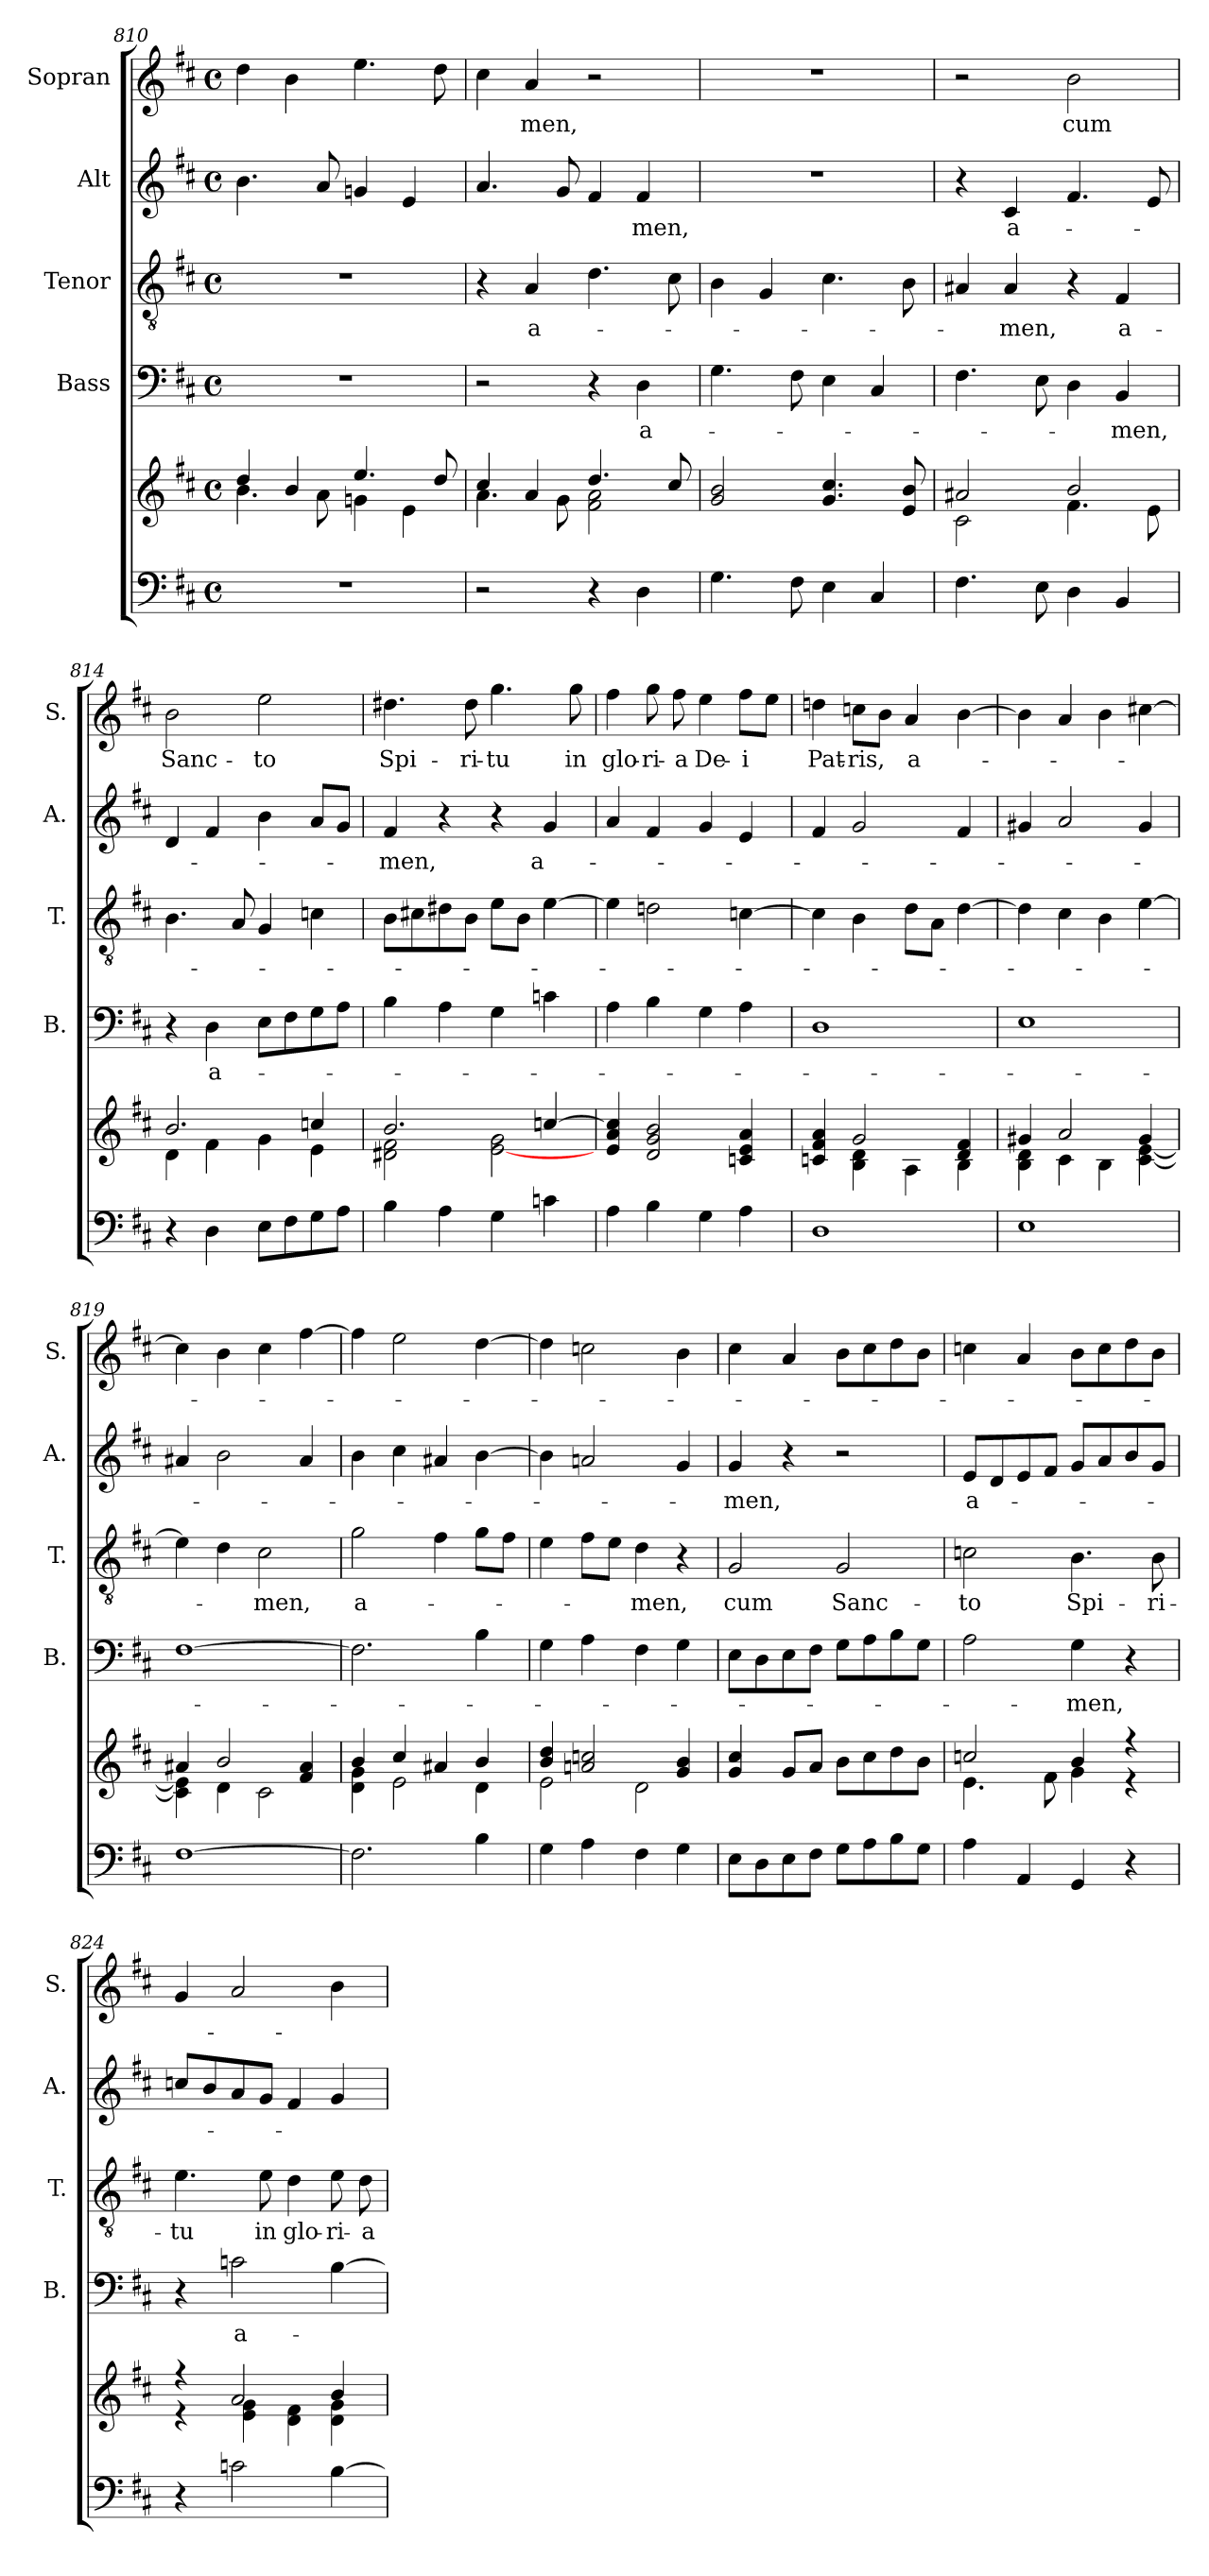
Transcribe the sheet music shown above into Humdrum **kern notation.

**kern	**kern	**kern	**text	**kern	**text	**kern	**text	**kern	**text
*part5	*part5	*part4	*part4	*part3	*part3	*part2	*part2	*part1	*part1
*staff6	*staff5	*staff4	*staff4	*staff3	*staff3	*staff2	*staff2	*staff1	*staff1
*	*	*I"Bass	*	*I"Tenor	*	*I"Alt	*	*I"Sopran	*
*	*	*I'B.	*	*I'T.	*	*I'A.	*	*I'S.	*
*clefF4	*clefG2	*clefF4	*	*clefGv2	*	*clefG2	*	*clefG2	*
*k[f#c#]	*k[f#c#]	*k[f#c#]	*	*k[f#c#]	*	*k[f#c#]	*	*k[f#c#]	*
*D:	*D:	*D:	*	*D:	*	*D:	*	*D:	*
*M4/4	*M4/4	*M4/4	*	*M4/4	*	*M4/4	*	*M4/4	*
*met(c)	*met(c)	*met(c)	*	*met(c)	*	*met(c)	*	*met(c)	*
=810	=810	=810	=810	=810	=810	=810	=810	=810	=810
*	*^	*	*	*	*	*	*	*	*
1r	4dd/	4.b\	1r	.	1r	.	4.b\	.	4dd\	.
.	4b/	.	.	.	.	.	.	.	4b\	.
.	.	8a\	.	.	.	.	8a/	.	.	.
.	4.ee/	4gn\	.	.	.	.	4gn/	.	4.ee\	.
.	.	4e\	.	.	.	.	4e/	.	.	.
.	8dd/	.	.	.	.	.	.	.	8dd\	.
=811	=811	=811	=811	=811	=811	=811	=811	=811	=811	=811
2r	4cc#/	4.a\	2r	.	4r	.	4.a/	.	4cc#\	.
!	!	!	!	!	!	!LO:LY:b	!	!	!	!LO:LY:b
.	4a/	.	.	.	4A/	a-	.	.	4a/	-men,
.	.	8g\	.	.	.	.	8g/	.	.	.
4r	4.dd/	2f#\ 2a\	4r	.	4.d\	.	4f#/	.	2r	.
!	!	!	!	!LO:LY:b	!	!	!	!LO:LY:b	!	!
4D\	.	.	4D\	a-	.	.	4f#/	-men,	.	.
.	8cc#/	.	.	.	8c#\	.	.	.	.	.
*	*v	*v	*	*	*	*	*	*	*	*
!!LO:LB:g=z
=812	=812	=812	=812	=812	=812	=812	=812	=812	=812
4.G\	2g/ 2b/	4.G\	.	4B\	.	1r	.	1r	.
.	.	.	.	4G/	.	.	.	.	.
8F#\	.	8F#\	.	.	.	.	.	.	.
4E\	4.g/ 4.cc#/	4E\	.	4.c#\	.	.	.	.	.
4C#/	.	4C#/	.	.	.	.	.	.	.
.	8e/ 8b/	.	.	8B\	.	.	.	.	.
=813	=813	=813	=813	=813	=813	=813	=813	=813	=813
*	*^	*	*	*	*	*	*	*	*
4.F#\	2a#X/	2c#\	4.F#\	.	4A#X/	.	4r	.	2r	.
!	!	!	!	!	!	!LO:LY:b	!	!LO:LY:b	!	!
.	.	.	.	.	4A#/	-men,	4c#/	a-	.	.
8E\	.	.	8E\	.	.	.	.	.	.	.
!	!	!	!	!	!	!	!	!	!	!LO:LY:b
4D\	2b/	4.f#\	4D\	.	4r	.	4.f#/	.	2b\	cum
!	!	!	!	!LO:LY:b	!	!LO:LY:b	!	!	!	!
4BB/	.	.	4BB/	-men,	4F#/	a-	.	.	.	.
.	.	8e\	.	.	.	.	8e/	.	.	.
=814	=814	=814	=814	=814	=814	=814	=814	=814	=814	=814
!	!	!	!	!	!	!	!	!	!	!LO:LY:b
4r	2.b/	4d\	4r	.	4.B\	.	4d/	.	2b\	Sanc-
!	!	!	!	!LO:LY:b	!	!	!	!	!	!
4D\	.	4f#\	4D\	a-	.	.	4f#/	.	.	.
.	.	.	.	.	8A/	.	.	.	.	.
!	!	!	!	!	!	!	!	!	!	!LO:LY:b
8E\L	.	4g\	8E\L	.	4G/	.	4b\	.	2ee\	-to
8F#\	.	.	8F#\	.	.	.	.	.	.	.
8G\	4ccn/	4e\	8G\	.	4cn\	.	8a/L	.	.	.
8A\J	.	.	8A\J	.	.	.	8g/J	.	.	.
=815	=815	=815	=815	=815	=815	=815	=815	=815	=815	=815
!	!	!	!	!	!	!	!	!LO:LY:b	!	!LO:LY:b
4B\	2.b/	2d#X\ 2f#\	4B\	.	8B\L	.	4f#/	-men,	4.dd#X\	Spi-
.	.	.	.	.	8c#X\	.	.	.	.	.
4A\	.	.	4A\	.	8d#X\	.	4r	.	.	.
!	!	!	!	!	!	!	!	!	!	!LO:LY:b
.	.	.	.	.	8B\J	.	.	.	8dd#\	-ri-
!	!	!	!	!	!	!	!	!	!	!LO:LY:b
4G\	.	[<2e\ 2g\	4G\	.	8e\L	.	4r	.	4.gg\	-tu
.	.	.	.	.	8B\J	.	.	.	.	.
!	!	!	!	!	!	!	!	!LO:LY:b	!	!
4cn\	[>4ccn/	.	4cn\	.	[4e\	.	4g/	a-	.	.
!	!	!	!	!	!	!	!	!	!	!LO:LY:b
.	.	.	.	.	.	.	.	.	8gg\	in
*	*v	*v	*	*	*	*	*	*	*	*
=816	=816	=816	=816	=816	=816	=816	=816	=816	=816
!	!	!	!	!	!	!	!	!	!LO:LY:b
4A\	4e/ 4a/ 4cc/]	4A\	.	4e\]	.	4a/	.	4ff#\	glo-
!	!	!	!	!	!	!	!	!	!LO:LY:b
4B\	2d/ 2g/ 2b/	4B\	.	2dn\	.	4f#/	.	8gg\	-ri-
!	!	!	!	!	!	!	!	!	!LO:LY:b
.	.	.	.	.	.	.	.	8ff#\	-a
!	!	!	!	!	!	!	!	!	!LO:LY:b
4G\	.	4G\	.	.	.	4g/	.	4ee\	De-
!	!	!	!	!	!	!	!	!	!LO:LY:b
4A\	4cn/ 4e/ 4a/	4A\	.	[4cn\	.	4e/	.	8ff#\L	-i
.	.	.	.	.	.	.	.	8ee\J	.
!!LO:PB:g=z
=817	=817	=817	=817	=817	=817	=817	=817	=817	=817
*	*^	*	*	*	*	*	*	*	*
!	!	!	!	!	!	!	!	!	!	!LO:LY:b
1D	4cn/ 4f#/ 4a/	4ryy	1D	.	4c\]	.	4f#/	.	4ddn\	Pat-
!	!	!	!	!	!	!	!	!	!	!LO:LY:b
.	2g/	4B\ 4d\	.	.	4B\	.	2g/	.	8ccn\L	-ris,
.	.	.	.	.	.	.	.	.	8b\J	.
!	!	!	!	!	!	!	!	!	!	!LO:LY:b
.	.	4A\	.	.	8d\L	.	.	.	4a/	a-
.	.	.	.	.	8A\J	.	.	.	.	.
.	4d/ 4f#/	4B\	.	.	[4d\	.	4f#/	.	[4b\	.
=818	=818	=818	=818	=818	=818	=818	=818	=818	=818	=818
1E	4g#X/	4B\ 4d\	1E	.	4d\]	.	4g#X/	.	4b\]	.
.	2a/	4c#\	.	.	4c#\	.	2a/	.	4a/	.
.	.	4B\	.	.	4B\	.	.	.	4b\	.
.	4g#/	[<4c#\ [<4e\	.	.	[4e\	.	4g#/	.	[4cc#X\	.
=819	=819	=819	=819	=819	=819	=819	=819	=819	=819	=819
[1F#	4a#X/	4c#\] 4e\]	[1F#	.	4e\]	.	4a#X/	.	4cc#\]	.
.	2b/	4d\	.	.	4d\	.	2b\	.	4b\	.
!	!	!	!	!	!	!LO:LY:b	!	!	!	!
.	.	2c#\	.	.	2c#\	-men,	.	.	4cc#\	.
.	4f#/ 4a#/	.	.	.	.	.	4a#/	.	[4ff#\	.
=820	=820	=820	=820	=820	=820	=820	=820	=820	=820	=820
!	!	!	!	!	!	!LO:LY:b	!	!	!	!
2.F#\]	4b/	4d\ 4g\	2.F#\]	.	2g\	a-	4b\	.	4ff#\]	.
.	4cc#/	2e\	.	.	.	.	4cc#\	.	2ee\	.
.	4a#X/	.	.	.	4f#\	.	4a#X/	.	.	.
4B\	4b/	4d\	4B\	.	8g\L	.	[4b\	.	[4dd\	.
.	.	.	.	.	8f#\J	.	.	.	.	.
=821	=821	=821	=821	=821	=821	=821	=821	=821	=821	=821
4G\	4b/ 4dd/	2e\	4G\	.	4e\	.	4b\]	.	4dd\]	.
4A\	2an/ 2ccn/	.	4A\	.	8f#\L	.	2an/	.	2ccn\	.
.	.	.	.	.	8e\J	.	.	.	.	.
!	!	!	!	!	!	!LO:LY:b	!	!	!	!
4F#\	.	2d\	4F#\	.	4d\	-men,	.	.	.	.
4G\	4g/ 4b/	.	4G\	.	4r	.	4g/	.	4b\	.
*	*v	*v	*	*	*	*	*	*	*	*
=822	=822	=822	=822	=822	=822	=822	=822	=822	=822
!	!	!	!	!	!LO:LY:b	!	!LO:LY:b	!	!
8E\L	4g/ 4cc#/	8E\L	.	2G/	cum	4g/	-men,	4cc#\	.
8D\	.	8D\	.	.	.	.	.	.	.
8E\	8g/L	8E\	.	.	.	4r	.	4a/	.
8F#\J	8a/J	8F#\J	.	.	.	.	.	.	.
!	!	!	!	!	!LO:LY:b	!	!	!	!
8G\L	8b\L	8G\L	.	2G/	Sanc-	2r	.	8b\L	.
8A\	8cc#\	8A\	.	.	.	.	.	8cc#\	.
8B\	8dd\	8B\	.	.	.	.	.	8dd\	.
8G\J	8b\J	8G\J	.	.	.	.	.	8b\J	.
!!LO:LB:g=z
=823	=823	=823	=823	=823	=823	=823	=823	=823	=823
*	*^	*	*	*	*	*	*	*	*
!	!	!	!	!	!	!LO:LY:b	!	!LO:LY:b	!	!
4A\	2ccn/	4.e\	2A\	.	2cn\	-to	8e/L	a-	4ccn\	.
.	.	.	.	.	.	.	8d/	.	.	.
4AA/	.	.	.	.	.	.	8e/	.	4a/	.
.	.	8f#\	.	.	.	.	8f#/J	.	.	.
!	!	!	!	!LO:LY:b	!	!LO:LY:b	!	!	!	!
4GG/	4b/	4g\	4G\	-men,	4.B\	Spi-	8g/L	.	8b\L	.
.	.	.	.	.	.	.	8a/	.	8cc\	.
4r	4r	4r	4r	.	.	.	8b/	.	8dd\	.
!	!	!	!	!	!	!LO:LY:b	!	!	!	!
.	.	.	.	.	8B\	-ri-	8g/J	.	8b\J	.
=824	=824	=824	=824	=824	=824	=824	=824	=824	=824	=824
!	!	!	!	!	!	!LO:LY:b	!	!	!	!
4r	4r	4r	4r	.	4.e\	-tu	8ccn/L	.	4g/	.
.	.	.	.	.	.	.	8b/	.	.	.
!	!	!	!	!LO:LY:b	!	!	!	!	!	!
2cn\	2a/	4e\ 4g\	2cn\	a-	.	.	8a/	.	2a/	.
!	!	!	!	!	!	!LO:LY:b	!	!	!	!
.	.	.	.	.	8e\	in	8g/J	.	.	.
!	!	!	!	!	!	!LO:LY:b	!	!	!	!
.	.	4d\ 4f#\	.	.	4d\	glo-	4f#/	.	.	.
!	!	!	!	!	!	!LO:LY:b	!	!	!	!
[4B\	4b/	4d\ 4g\	[4B\	.	8e\	-ri-	4g/	.	4b\	.
!	!	!	!	!	!	!LO:LY:b	!	!	!	!
.	.	.	.	.	8d\	-a	.	.	.	.
*	*v	*v	*	*	*	*	*	*	*	*
=	=	=	=	=	=	=	=	=	=
*-	*-	*-	*-	*-	*-	*-	*-	*-	*-
